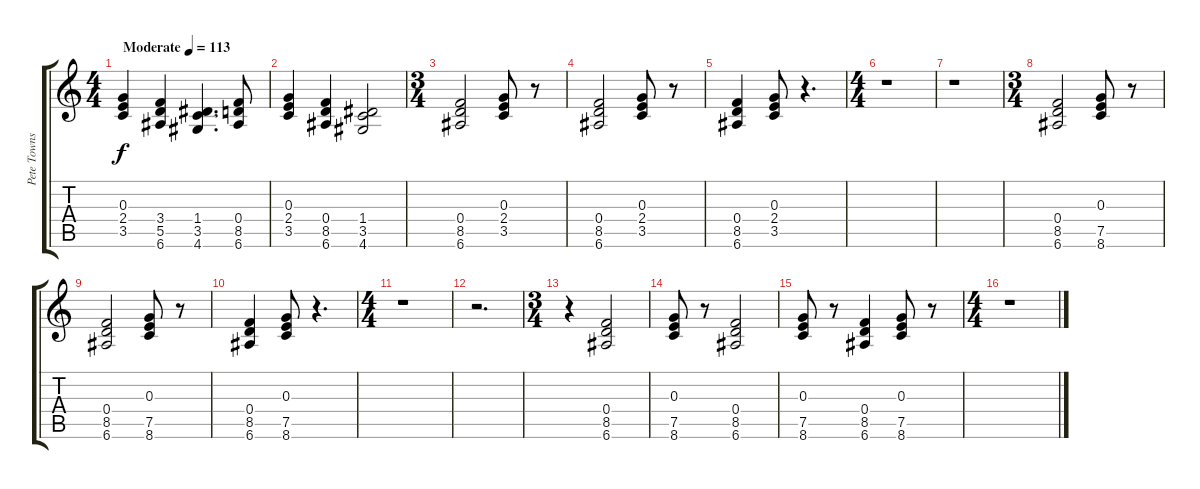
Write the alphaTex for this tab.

\track ("Pete Townshend" "Pete Towns") {instrument electricguitarclean}
\staff {score tabs}
\tuning (E4 B3 G3 D3 A2 E2) {hide}
\ts (4 4)
\tempo (113 "Moderate")
\clef g2
\ks c
(0.3 2.4 3.5).4{dy f instrument electricguitarclean} (3.4 5.5 6.6).4 (1.4 3.5 4.6).4{d} (0.4 8.5 6.6).8 |
(0.3 2.4 3.5).4 (0.4 8.5 6.6).4 (1.4 3.5 4.6).2 |
\ts (3 4)
(0.4 8.5 6.6).2 (0.3 2.4 3.5).8 r.8 |
(0.4 8.5 6.6).2 (0.3 2.4 3.5).8 r.8 |
(0.4 8.5 6.6).4 (0.3 2.4 3.5).8 r.4{d} |
\ts (4 4)
r.1 |
r.1 |
\ts (3 4)
(0.4 8.5 6.6).2 (0.3 7.5 8.6).8 r.8 |
(0.4 8.5 6.6).2 (0.3 7.5 8.6).8 r.8 |
(0.4 8.5 6.6).4 (0.3 7.5 8.6).8 r.4{d} |
\ts (4 4)
r.1 |
r.2{d} |
\ts (3 4)
r.4 (0.4 8.5 6.6).2 |
(0.3 7.5 8.6).8 r.8 (0.4 8.5 6.6).2 |
(0.3 7.5 8.6).8 r.8 (0.4 8.5 6.6).4 (0.3 7.5 8.6).8 r.8 |
\ts (4 4)
r.1
